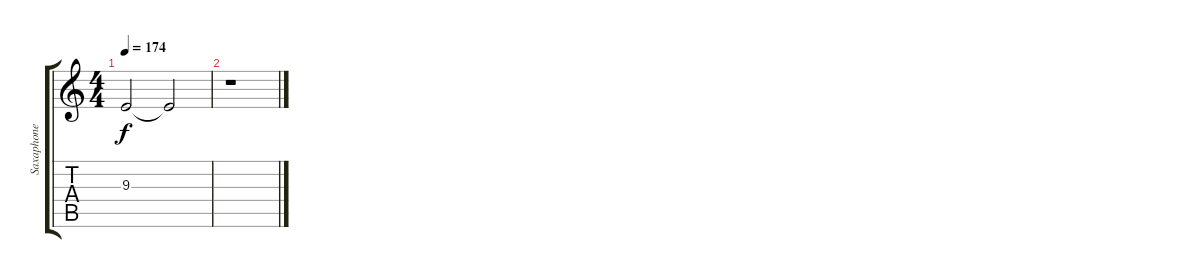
\track ("Saxaphone (Arranged for Guitar)" "Saxaphone ") {instrument altosax}
\staff {score tabs}
\tuning (E4 B3 G3 D3 A2 E2) {hide}
\ts (4 4)
\tempo 174
\clef g2
\ks c
9.3{t}.2{dy f volume 5} 9.3{t}.2{volume 0} |
r.1
